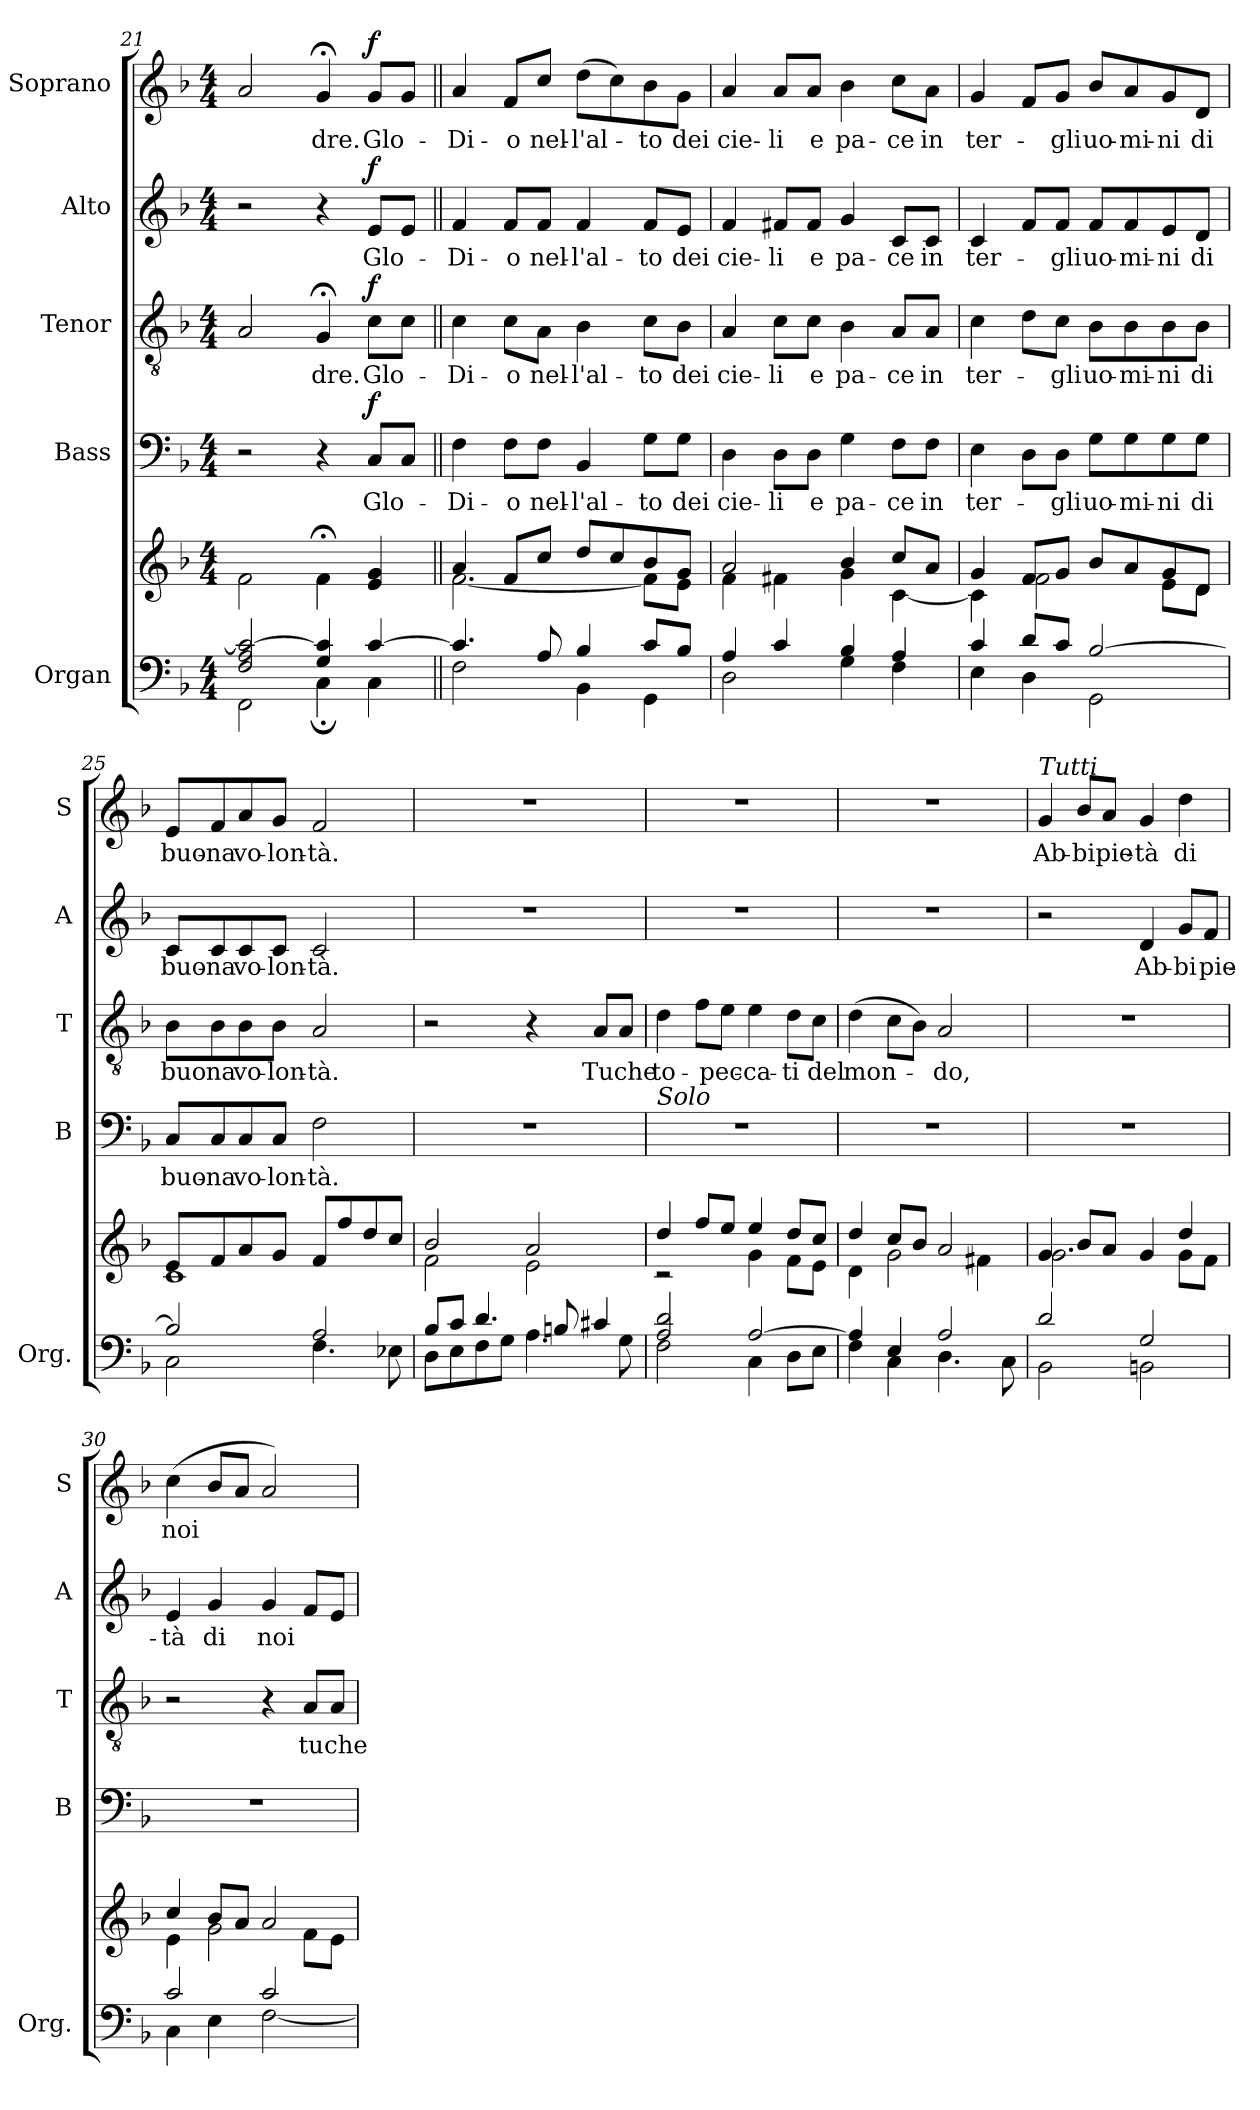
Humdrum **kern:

**kern	**kern	**kern	**text	**dynam	**kern	**text	**text	**text	**text	**dynam	**kern	**text	**dynam	**kern	**text	**dynam
*part5	*part5	*part4	*part4	*part4	*part3	*part3	*part3	*part3	*part3	*part3	*part2	*part2	*part2	*part1	*part1	*part1
*staff6	*staff5	*staff4	*staff4	*staff4	*staff3	*staff3	*staff3	*staff3	*staff3	*staff3	*staff2	*staff2	*staff2	*staff1	*staff1	*staff1
*I"Organ	*	*I"Bass	*	*	*I"Tenor	*	*	*	*	*	*I"Alto	*	*	*I"Soprano	*	*
*I'Org.	*	*I'B	*	*	*I'T	*	*	*	*	*	*I'A	*	*	*I'S	*	*
!!LO:PB:g=z
*clefF4	*clefG2	*clefF4	*	*	*clefGv2	*	*	*	*	*	*clefG2	*	*	*clefG2	*	*
*k[b-]	*k[b-]	*k[b-]	*	*	*k[b-]	*	*	*	*	*	*k[b-]	*	*	*k[b-]	*	*
*F:	*F:	*F:	*	*	*F:	*	*	*	*	*	*F:	*	*	*F:	*	*
*M4/4	*M4/4	*M4/4	*	*	*M4/4	*	*	*	*	*	*M4/4	*	*	*M4/4	*	*
=21	=21	=21	=21	=21	=21	=21	=21	=21	=21	=21	=21	=21	=21	=21	=21	=21
*^	*	*	*	*	*	*	*	*	*	*	*	*	*	*	*	*
2F/ 2A/ 2c/_	2FF\	2f\	2r	.	.	2A/	.	.	.	.	.	2r	.	.	2a/	.	.
!	!	!	!	!	!	!	!LO:LY:b	!	!	!	!	!	!	!	!	!LO:LY:b	!
4G/ 4c/]	4C;\	4f;\	4r	.	.	4G;</	-dre.	.	.	.	.	4r	.	.	4g;</	-dre.	.
!	!	!	!	!LO:LY:b	!LO:DY:b	!	!LO:LY:b	!	!	!	!LO:DY:b	!	!LO:LY:b	!LO:DY:b	!	!LO:LY:b	!LO:DY:b
[>4c/	4C\	4e/ 4g/	8C/L	Glo-	f	8c\L	Glo-	.	.	.	f	8e/L	Glo-	f	8g/L	Glo-	f
.	.	.	8C/J	.	.	8c\J	.	.	.	.	.	8e/J	.	.	8g/J	.	.
=22||	=22||	=22||	=22||	=22||	=22||	=22||	=22||	=22||	=22||	=22||	=22||	=22||	=22||	=22||	=22||	=22||	=22||
*	*	*^	*	*	*	*	*	*	*	*	*	*	*	*	*	*	*
!	!	!	!	!	!LO:LY:b	!	!	!LO:LY:b	!	!	!	!	!	!LO:LY:b	!	!	!LO:LY:b	!
4.c/]	2F\	4a/	[<2.f\	4F\	-Di-	.	4c\	-Di-	.	.	.	.	4f/	-Di-	.	4a/	-Di-	.
!	!	!	!	!	!LO:LY:b	!	!	!LO:LY:b	!	!	!	!	!	!LO:LY:b	!	!	!LO:LY:b	!
.	.	8f/L	.	8F\L	-o	.	8c\L	-o	.	.	.	.	8f/L	-o	.	8f/L	-o	.
!	!	!	!	!	!LO:LY:b	!	!	!LO:LY:b	!	!	!	!	!	!LO:LY:b	!	!	!LO:LY:b	!
8A/	.	8cc/J	.	8F\J	nel-	.	8A\J	nel-	.	.	.	.	8f/J	nel-	.	8cc/J	nel-	.
!	!	!	!	!	!LO:LY:b	!	!	!LO:LY:b	!	!	!	!	!	!LO:LY:b	!	!	!LO:LY:b	!
4B-/	4BB-\	8dd/L	.	4BB-/	-l'al-	.	4B-\	-l'al-	.	.	.	.	4f/	-l'al-	.	(>8dd\L	-l'al-	.
.	.	8cc/	.	.	.	.	.	.	.	.	.	.	.	.	.	8cc\)	.	.
!	!	!	!	!	!LO:LY:b	!	!	!LO:LY:b	!	!	!	!	!	!LO:LY:b	!	!	!LO:LY:b	!
8c/L	4GG\	8b-/	8f\L]	8G\L	-to	.	8c\L	-to	.	.	.	.	8f/L	-to	.	8b-\	-to	.
!	!	!	!	!	!LO:LY:b	!	!	!LO:LY:b	!	!	!	!	!	!LO:LY:b	!	!	!LO:LY:b	!
8B-/J	.	8g/J	8e\J	8G\J	dei	.	8B-\J	dei	.	.	.	.	8e/J	dei	.	8g\J	dei	.
=23	=23	=23	=23	=23	=23	=23	=23	=23	=23	=23	=23	=23	=23	=23	=23	=23	=23	=23
!	!	!	!	!	!LO:LY:b	!	!	!LO:LY:b	!	!	!	!	!	!LO:LY:b	!	!	!LO:LY:b	!
4A/	2D\	2a/	4f\	4D\	cie-	.	4A/	cie-	.	.	.	.	4f/	cie-	.	4a/	cie-	.
!	!	!	!	!	!LO:LY:b	!	!	!LO:LY:b	!	!	!	!	!	!LO:LY:b	!	!	!LO:LY:b	!
4c/	.	.	4f#X\	8D\L	-li	.	8c\L	-li	.	.	.	.	8f#X/L	-li	.	8a/L	-li	.
!	!	!	!	!	!LO:LY:b	!	!	!LO:LY:b	!	!	!	!	!	!LO:LY:b	!	!	!LO:LY:b	!
.	.	.	.	8D\J	e	.	8c\J	e	.	.	.	.	8f#/J	e	.	8a/J	e	.
!	!	!	!	!	!LO:LY:b	!	!	!LO:LY:b	!	!	!	!	!	!LO:LY:b	!	!	!LO:LY:b	!
4B-/	4G\	4b-/	4g\	4G\	pa-	.	4B-\	pa-	.	.	.	.	4g/	pa-	.	4b-\	pa-	.
!	!	!	!	!	!LO:LY:b	!	!	!LO:LY:b	!	!	!	!	!	!LO:LY:b	!	!	!LO:LY:b	!
4A/	4F\	8cc/L	[<4c\	8F\L	-ce	.	8A/L	-ce	.	.	.	.	8c/L	-ce	.	8cc\L	-ce	.
!	!	!	!	!	!LO:LY:b	!	!	!LO:LY:b	!	!	!	!	!	!LO:LY:b	!	!	!LO:LY:b	!
.	.	8a/J	.	8F\J	in	.	8A/J	in	.	.	.	.	8c/J	in	.	8a\J	in	.
=24	=24	=24	=24	=24	=24	=24	=24	=24	=24	=24	=24	=24	=24	=24	=24	=24	=24	=24
!	!	!	!	!	!LO:LY:b	!	!	!LO:LY:b	!	!	!	!	!	!LO:LY:b	!	!	!LO:LY:b	!
4c/	4E\	4g/	4c\]	4E\	ter-	.	4c\	ter-	.	.	.	.	4c/	ter-	.	4g/	ter-	.
8d/L	4D\	8f/L	2f\	8D\L	.	.	8d\L	.	.	.	.	.	8f/L	.	.	8f/L	.	.
!	!	!	!	!	!LO:LY:b	!	!	!LO:LY:b	!	!	!	!	!	!LO:LY:b	!	!	!LO:LY:b	!
8c/J	.	8g/J	.	8D\J	-gli	.	8c\J	-gli	.	.	.	.	8f/J	-gli	.	8g/J	-gli	.
!	!	!	!	!	!LO:LY:b	!	!	!LO:LY:b	!	!	!	!	!	!LO:LY:b	!	!	!LO:LY:b	!
[>2B-/	2GG\	8b-/L	.	8G\L	uo-	.	8B-\L	uo-	.	.	.	.	8f/L	uo-	.	8b-/L	uo-	.
!	!	!	!	!	!LO:LY:b	!	!	!LO:LY:b	!	!	!	!	!	!LO:LY:b	!	!	!LO:LY:b	!
.	.	8a/	.	8G\	-mi-	.	8B-\	-mi-	.	.	.	.	8f/	-mi-	.	8a/	-mi-	.
!	!	!	!	!	!LO:LY:b	!	!	!LO:LY:b	!	!	!	!	!	!LO:LY:b	!	!	!LO:LY:b	!
.	.	8g/	8e\L	8G\	-ni	.	8B-\	-ni	.	.	.	.	8e/	-ni	.	8g/	-ni	.
!	!	!	!	!	!LO:LY:b	!	!	!LO:LY:b	!	!	!	!	!	!LO:LY:b	!	!	!LO:LY:b	!
.	.	8d/J	8d\J	8G\J	di	.	8B-\J	di	.	.	.	.	8d/J	di	.	8d/J	di	.
=25	=25	=25	=25	=25	=25	=25	=25	=25	=25	=25	=25	=25	=25	=25	=25	=25	=25	=25
!	!	!	!	!	!LO:LY:b	!	!	!LO:LY:b	!	!	!	!	!	!LO:LY:b	!	!	!LO:LY:b	!
2B-/]	2C\	8e/L	1c	8C/L	buo-	.	8B-\L	buo	.	.	.	.	8c/L	buo-	.	8e/L	buo-	.
!	!	!	!	!	!LO:LY:b	!	!	!LO:LY:b	!	!	!	!	!	!LO:LY:b	!	!	!LO:LY:b	!
.	.	8f/	.	8C/	-na	.	8B-\	na	.	.	.	.	8c/	-na	.	8f/	-na	.
!	!	!	!	!	!LO:LY:b	!	!	!LO:LY:b	!	!	!	!	!	!LO:LY:b	!	!	!LO:LY:b	!
.	.	8a/	.	8C/	vo-	.	8B-\	vo-	.	.	.	.	8c/	vo-	.	8a/	vo-	.
!	!	!	!	!	!LO:LY:b	!	!	!LO:LY:b	!	!	!	!	!	!LO:LY:b	!	!	!LO:LY:b	!
.	.	8g/J	.	8C/J	-lon-	.	8B-\J	-lon-	.	.	.	.	8c/J	-lon-	.	8g/J	-lon-	.
!	!	!	!	!	!LO:LY:b	!	!	!LO:LY:b	!	!	!LO:LY:b	!	!	!LO:LY:b	!	!	!LO:LY:b	!
2A/	4.F\	8f/L	.	2F\	-tà.	.	2A/	-tà.	.	.	.	.	2c/	-tà.	.	2f/	-tà.	.
.	.	8ff/	.	.	.	.	.	.	.	.	.	.	.	.	.	.	.	.
.	.	8dd/	.	.	.	.	.	.	.	.	.	.	.	.	.	.	.	.
.	8E-X\	8cc/J	.	.	.	.	.	.	.	.	.	.	.	.	.	.	.	.
!!LO:LB:g=z
=26	=26	=26	=26	=26	=26	=26	=26	=26	=26	=26	=26	=26	=26	=26	=26	=26	=26	=26
8B-/L	8D\L	2b-/	2f\	1r	.	.	2r	.	.	.	.	.	1r	.	.	1r	.	.
8c/J	8E\	.	.	.	.	.	.	.	.	.	.	.	.	.	.	.	.	.
4.d/	8F\	.	.	.	.	.	.	.	.	.	.	.	.	.	.	.	.	.
.	8G\J	.	.	.	.	.	.	.	.	.	.	.	.	.	.	.	.	.
.	4.A\	2a/	2e\	.	.	.	4r	.	.	.	.	.	.	.	.	.	.	.
8Bn/	.	.	.	.	.	.	.	.	.	.	.	.	.	.	.	.	.	.
!	!	!	!	!	!	!	!	!LO:LY:b	!	!	!	!	!	!	!	!	!	!
4c#X/	.	.	.	.	.	.	8A/L	Tu	.	.	.	.	.	.	.	.	.	.
!	!	!	!	!	!	!	!	!LO:LY:b	!	!	!	!	!	!	!	!	!	!
.	8G\	.	.	.	.	.	8A/J	che	.	.	.	.	.	.	.	.	.	.
=27	=27	=27	=27	=27	=27	=27	=27	=27	=27	=27	=27	=27	=27	=27	=27	=27	=27	=27
!	!	!	!	!LO:TX:a:i:t=Solo	!	!	!	!	!	!	!	!	!	!	!	!	!	!
!	!	!	!	!	!	!	!	!LO:LY:b	!	!	!	!	!	!	!	!	!	!
2A/ 2d/	2F\	4dd/	2rc	1r	.	.	4d\	to-	.	.	.	.	1r	.	.	1r	.	.
.	.	8ff/L	.	.	.	.	8f\L	.	.	.	.	.	.	.	.	.	.	.
!	!	!	!	!	!	!	!	!LO:LY:b	!	!	!	!	!	!	!	!	!	!
.	.	8ee/J	.	.	.	.	8e\J	-pec-	.	.	.	.	.	.	.	.	.	.
!	!	!	!	!	!	!	!	!LO:LY:b	!	!	!	!	!	!	!	!	!	!
[>2A/	4C\	4ee/	4g\	.	.	.	4e\	-ca-	.	.	.	.	.	.	.	.	.	.
!	!	!	!	!	!	!	!	!LO:LY:b	!	!	!	!	!	!	!	!	!	!
.	8D\L	8dd/L	8f\L	.	.	.	8d\L	-ti	.	.	.	.	.	.	.	.	.	.
!	!	!	!	!	!	!	!	!LO:LY:b	!	!	!	!	!	!	!	!	!	!
.	8E\J	8cc/J	8e\J	.	.	.	8c\J	del	.	.	.	.	.	.	.	.	.	.
=28	=28	=28	=28	=28	=28	=28	=28	=28	=28	=28	=28	=28	=28	=28	=28	=28	=28	=28
!	!	!	!	!	!	!	!	!LO:LY:b	!	!	!	!	!	!	!	!	!	!
4A/]	4F\	4dd/	4d\	1r	.	.	(>4d\	mon-	.	.	.	.	1r	.	.	1r	.	.
4E/	4C\	8cc/L	2g\	.	.	.	8c\L	.	.	.	.	.	.	.	.	.	.	.
.	.	8b-/J	.	.	.	.	8B-\J)	.	.	.	.	.	.	.	.	.	.	.
!	!	!	!	!	!	!	!	!LO:LY:b	!	!	!	!	!	!	!	!	!	!
2A/	4.D\	2a/	.	.	.	.	2A/	-do,	.	.	.	.	.	.	.	.	.	.
.	.	.	4f#X\	.	.	.	.	.	.	.	.	.	.	.	.	.	.	.
.	8C\	.	.	.	.	.	.	.	.	.	.	.	.	.	.	.	.	.
=29	=29	=29	=29	=29	=29	=29	=29	=29	=29	=29	=29	=29	=29	=29	=29	=29	=29	=29
!	!	!	!	!	!	!	!	!	!	!	!	!	!	!	!	!LO:TX:a:i:t=Tutti	!	!
!	!	!	!	!	!	!	!	!	!	!	!	!	!	!	!	!	!LO:LY:b	!
2d/	2BB-\	4g/	2.g\	1r	.	.	1r	.	.	.	.	.	2r	.	.	4g/	Ab-	.
!	!	!	!	!	!	!	!	!	!	!	!	!	!	!	!	!	!LO:LY:b	!
.	.	8b-/L	.	.	.	.	.	.	.	.	.	.	.	.	.	8b-/L	-bi	.
!	!	!	!	!	!	!	!	!	!	!	!	!	!	!	!	!	!LO:LY:b	!
.	.	8a/J	.	.	.	.	.	.	.	.	.	.	.	.	.	8a/J	pie-	.
!	!	!	!	!	!	!	!	!	!	!	!	!	!	!LO:LY:b	!	!	!LO:LY:b	!
2G/	2BBn\	4g/	.	.	.	.	.	.	.	.	.	.	4d/	Ab-	.	4g/	-tà	.
!	!	!	!	!	!	!	!	!	!	!	!	!	!	!LO:LY:b	!	!	!LO:LY:b	!
.	.	4dd/	8g\L	.	.	.	.	.	.	.	.	.	8g/L	-bi	.	4dd\	di	.
!	!	!	!	!	!	!	!	!	!	!	!	!	!	!LO:LY:b	!	!	!	!
.	.	.	8f\J	.	.	.	.	.	.	.	.	.	8f/J	pie-	.	.	.	.
=30	=30	=30	=30	=30	=30	=30	=30	=30	=30	=30	=30	=30	=30	=30	=30	=30	=30	=30
!	!	!	!	!	!	!	!	!	!	!	!	!	!	!LO:LY:b	!	!	!LO:LY:b	!
2c/	4C\	4cc/	4e\	1r	.	.	2r	.	.	.	.	.	4e/	-tà	.	(>4cc\	noi	.
!	!	!	!	!	!	!	!	!	!	!	!	!	!	!LO:LY:b	!	!	!	!
.	4E\	8b-/L	2g\	.	.	.	.	.	.	.	.	.	4g/	di	.	8b-/L	.	.
.	.	8a/J	.	.	.	.	.	.	.	.	.	.	.	.	.	8a/J	.	.
!	!	!	!	!	!	!	!	!	!	!	!	!	!	!LO:LY:b	!	!	!	!
2c/	[<2F\	2a/	.	.	.	.	4r	.	.	.	.	.	4g/	noi	.	2a/)	.	.
!	!	!	!	!	!	!	!	!LO:LY:b	!	!	!	!	!	!	!	!	!	!
.	.	.	8f\L	.	.	.	8A/L	tu	.	.	.	.	8f/L	.	.	.	.	.
!	!	!	!	!	!	!	!	!LO:LY:b	!	!	!	!	!	!	!	!	!	!
.	.	.	8e\J	.	.	.	8A/J	che	.	.	.	.	8e/J	.	.	.	.	.
*v	*v	*	*	*	*	*	*	*	*	*	*	*	*	*	*	*	*	*
*	*v	*v	*	*	*	*	*	*	*	*	*	*	*	*	*	*	*
=	=	=	=	=	=	=	=	=	=	=	=	=	=	=	=	=
*-	*-	*-	*-	*-	*-	*-	*-	*-	*-	*-	*-	*-	*-	*-	*-	*-
